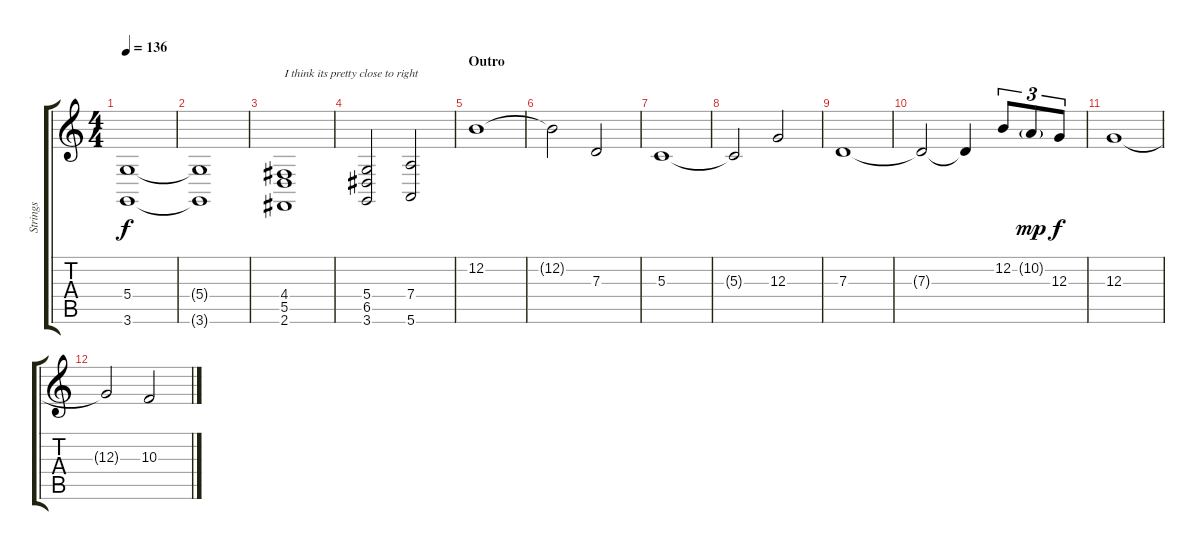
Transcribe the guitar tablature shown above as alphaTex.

\track ("Strings" "Strings") {instrument stringensemble1}
\staff {score tabs}
\tuning (E4 B3 G3 D3 A2 E2) {hide}
\ts (4 4)
\tempo 136
\clef g2
\ks c
(5.4 3.6).1{dy f} |
(5.4{t} 3.6{t}).1 |
(4.4 5.5 2.6).1{txt "I think its pretty close to right"} |
(5.4 6.5 3.6).2 (7.4 5.6).2 |
\section ("" "Outro")
12.2.1 |
12.2{t}.2 7.3.2 |
5.3.1 |
5.3{t}.2 12.3.2 |
7.3.1 |
7.3{t}.2 7.3{t}.4 12.2.8{tu (3 2)} 10.2{g}.8{tu (3 2) dy mp} 12.3.8{tu (3 2) dy f} |
12.3.1 |
12.3{t}.2 10.3.2
